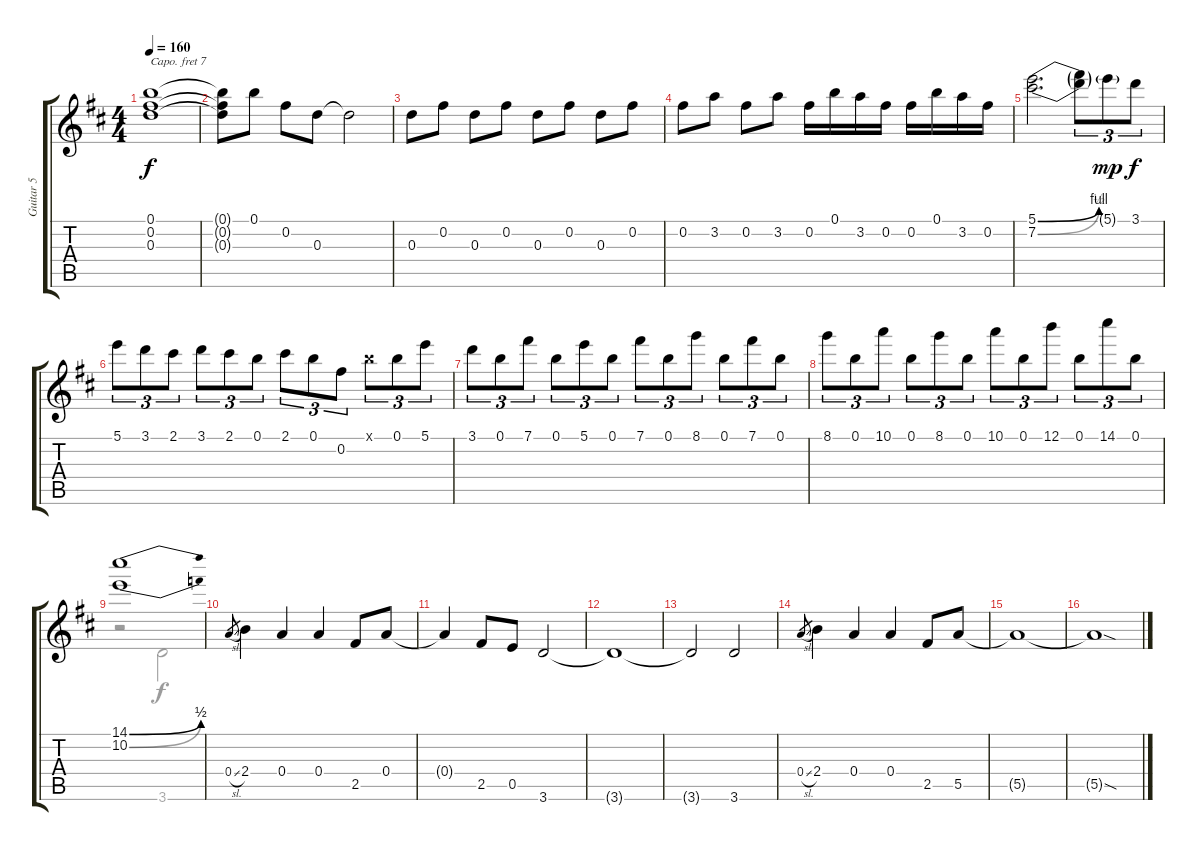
\track ("Guitar 5" "Guitar 5") {instrument acousticguitarsteel}
\staff {score tabs}
\capo 7
\tuning (E4 B3 G3 D3 A2 E2) {hide}
\voice
\ts (4 4)
\tempo 160
\clef g2
\ks d
(0.1 0.2 0.3).1{dy f} |
(0.1{t} 0.2{t} 0.3{t}).8 0.1.8 0.2.8 0.3.8 0.3{t}.2 |
0.3.8 0.2.8 0.3.8 0.2.8 0.3.8 0.2.8 0.3.8 0.2.8 |
0.2.8 3.2.8 0.2.8 3.2.8 0.2.16 0.1.16 3.2.16 0.2.16 0.2.16 0.1.16 3.2.16 0.2.16 |
(5.1{be (bend 0 0 60 4)} 7.2{be (bend 0 0 60 2)}).2{d} (5.1{t} 7.2{t}).8{tu (3 2)} 5.1{g}.8{tu (3 2) dy mp} 3.1.8{tu (3 2) dy f} |
5.1.8{tu (3 2)} 3.1.8{tu (3 2)} 2.1.8{tu (3 2)} 3.1.8{tu (3 2)} 2.1.8{tu (3 2)} 0.1.8{tu (3 2)} 2.1.8{tu (3 2)} 0.1.8{tu (3 2)} 0.2.8{tu (3 2)} 0.1{x}.8{tu (3 2)} 0.1.8{tu (3 2)} 5.1.8{tu (3 2)} |
3.1.8{tu (3 2)} 0.1.8{tu (3 2)} 7.1.8{tu (3 2)} 0.1.8{tu (3 2)} 5.1.8{tu (3 2)} 0.1.8{tu (3 2)} 7.1.8{tu (3 2)} 0.1.8{tu (3 2)} 8.1.8{tu (3 2)} 0.1.8{tu (3 2)} 7.1.8{tu (3 2)} 0.1.8{tu (3 2)} |
8.1.8{tu (3 2)} 0.1.8{tu (3 2)} 10.1.8{tu (3 2)} 0.1.8{tu (3 2)} 8.1.8{tu (3 2)} 0.1.8{tu (3 2)} 10.1.8{tu (3 2)} 0.1.8{tu (3 2)} 12.1.8{tu (3 2)} 0.1.8{tu (3 2)} 14.1.8{tu (3 2)} 0.1.8{tu (3 2)} |
(14.1{be (bend 0 0 60 2)} 10.2{be (bend 0 0 60 2)}).1 |
0.4{sl}.8{gr} 2.4.4 0.4.4 0.4.4 2.5.8 0.4.8 |
0.4{t}.4 2.5.8 0.5.8 3.6.2 |
3.6{t}.1 |
3.6{t}.2 3.6.2 |
0.4{sl}.8{gr} 2.4.4 0.4.4 0.4.4 2.5.8 5.5.8 |
5.5{t}.1 |
5.5{sod t}.1
\voice
\clef g2
\ottava regular
\simile none
\ks d
|
|
|
|
|
|
|
|
r.2 3.6.2 |
|
|
|
|
|
|
